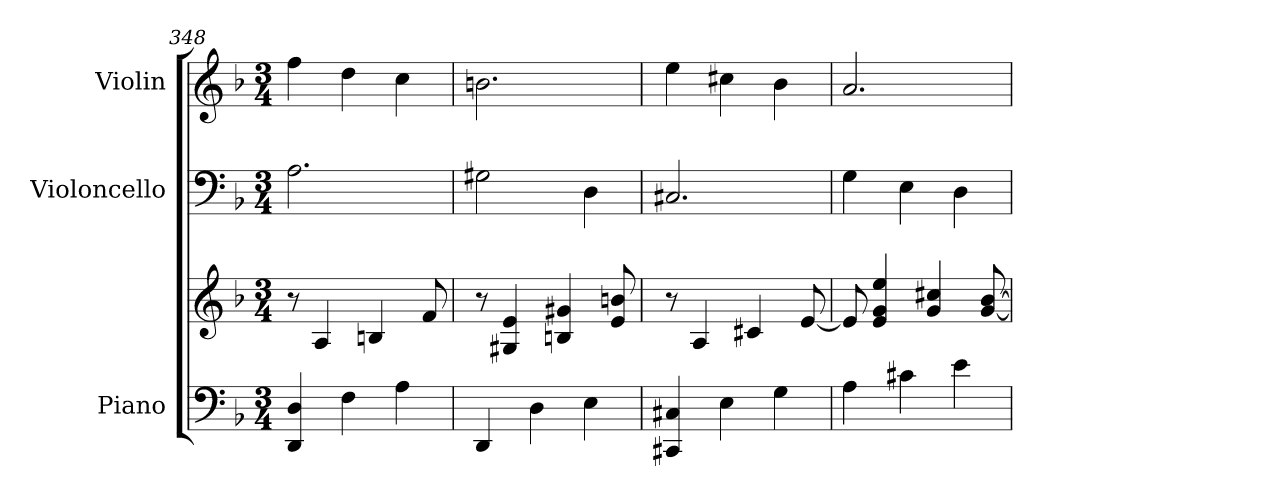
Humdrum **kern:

**kern	**kern	**kern	**kern
*part3	*part3	*part2	*part1
*staff4	*staff3	*staff2	*staff1
*I"Piano	*	*I"Violoncello	*I"Violin
*I'Pno	*	*I'Vc	*I'Vln
*clefF4	*clefG2	*clefF4	*clefG2
*k[b-]	*k[b-]	*k[b-]	*k[b-]
*M3/4	*M3/4	*M3/4	*M3/4
=348	=348	=348	=348
4DD/ 4D/	8r	2.A\	4ff\
.	4A/	.	.
4F\	.	.	4dd\
.	4Bn/	.	.
4A\	.	.	4cc\
.	8f/	.	.
=349	=349	=349	=349
4DD/	8r	2G#X\	2.bn\
.	4G#X/ 4e/	.	.
4D\	.	.	.
.	4Bn/ 4g#X/	.	.
4E\	.	4D\	.
.	8e/ 8bn/	.	.
=350	=350	=350	=350
4CC#X/ 4C#X/	8r	2.C#X/	4ee\
.	4A/	.	.
4E\	.	.	4cc#X\
.	4c#X/	.	.
4G\	.	.	4b-\
.	[8e/	.	.
!!LO:LB:g=z
=351	=351	=351	=351
4A\	8e/]	4G\	2.a/
.	4e/ 4g/ 4ee/	.	.
4c#X\	.	4E\	.
.	4g/ 4cc#X/	.	.
4e\	.	4D\	.
.	[8g/ [8b-/	.	.
=	=	=	=
*-	*-	*-	*-
